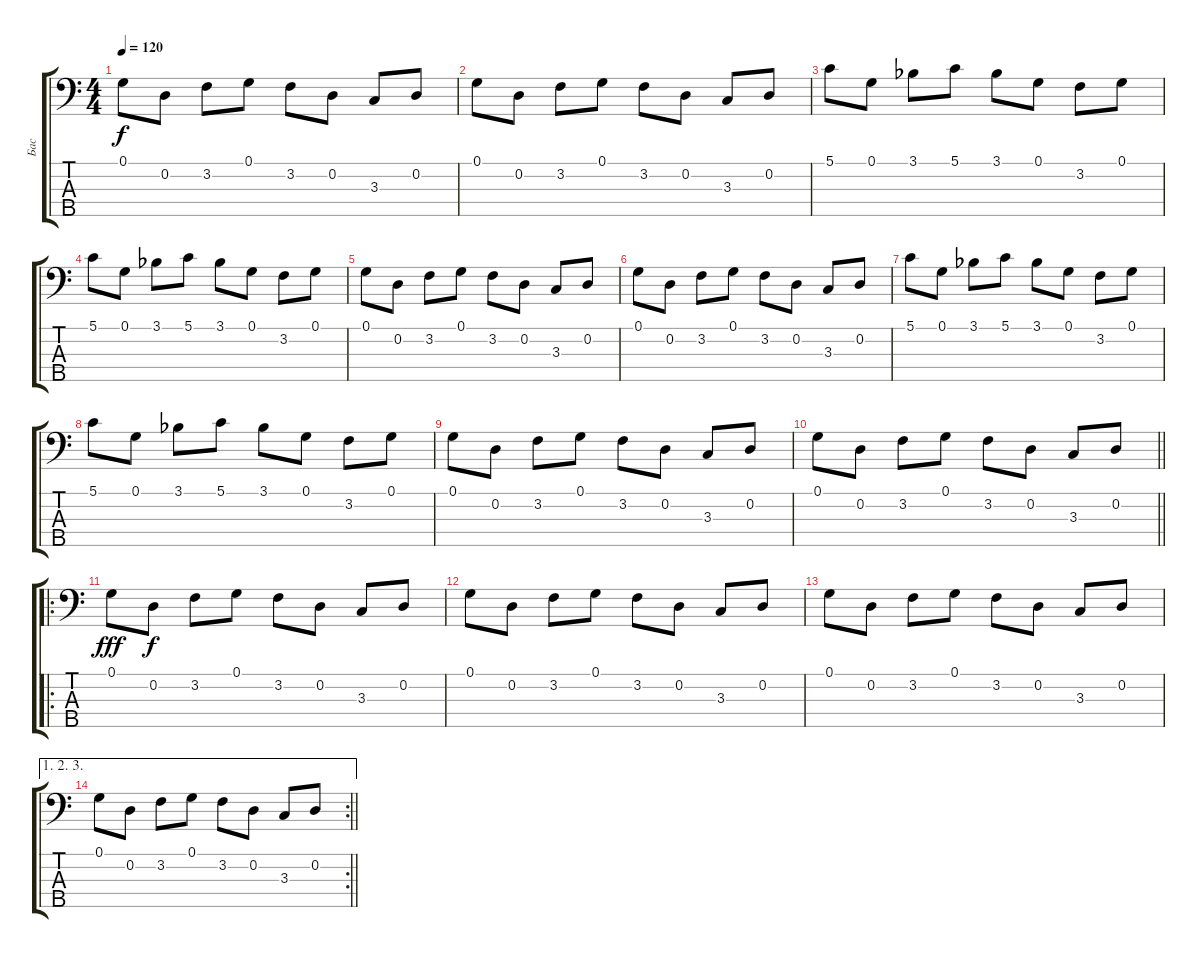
\track ("Бас" "Бас") {instrument acousticguitarsteel}
\staff {score tabs}
\tuning (G2 D2 A1 E1 B0) {hide}
\ts (4 4)
\tempo 120
\clef f4
\ks c
0.1.8{dy f} 0.2.8 3.2.8 0.1.8 3.2.8 0.2.8 3.3.8 0.2.8 |
0.1.8 0.2.8 3.2.8 0.1.8 3.2.8 0.2.8 3.3.8 0.2.8 |
5.1.8 0.1.8 3.1{acc b}.8 5.1.8 3.1{acc b}.8 0.1.8 3.2.8 0.1.8 |
5.1.8 0.1.8 3.1{acc b}.8 5.1.8 3.1{acc b}.8 0.1.8 3.2.8 0.1.8 |
0.1.8 0.2.8 3.2.8 0.1.8 3.2.8 0.2.8 3.3.8 0.2.8 |
0.1.8 0.2.8 3.2.8 0.1.8 3.2.8 0.2.8 3.3.8 0.2.8 |
5.1.8 0.1.8 3.1{acc b}.8 5.1.8 3.1{acc b}.8 0.1.8 3.2.8 0.1.8 |
5.1.8 0.1.8 3.1{acc b}.8 5.1.8 3.1{acc b}.8 0.1.8 3.2.8 0.1.8 |
0.1.8 0.2.8 3.2.8 0.1.8 3.2.8 0.2.8 3.3.8 0.2.8 |
\barLineRight lightlight
0.1.8 0.2.8 3.2.8 0.1.8 3.2.8 0.2.8 3.3.8 0.2.8 |
\ro
0.1.8{dy fff} 0.2.8{dy f} 3.2.8 0.1.8 3.2.8 0.2.8 3.3.8 0.2.8 |
0.1.8 0.2.8 3.2.8 0.1.8 3.2.8 0.2.8 3.3.8 0.2.8 |
0.1.8 0.2.8 3.2.8 0.1.8 3.2.8 0.2.8 3.3.8 0.2.8 |
\ae (1 2 3)
\rc 2
\barLineRight lightlight
0.1.8 0.2.8 3.2.8 0.1.8 3.2.8 0.2.8 3.3.8 0.2.8
